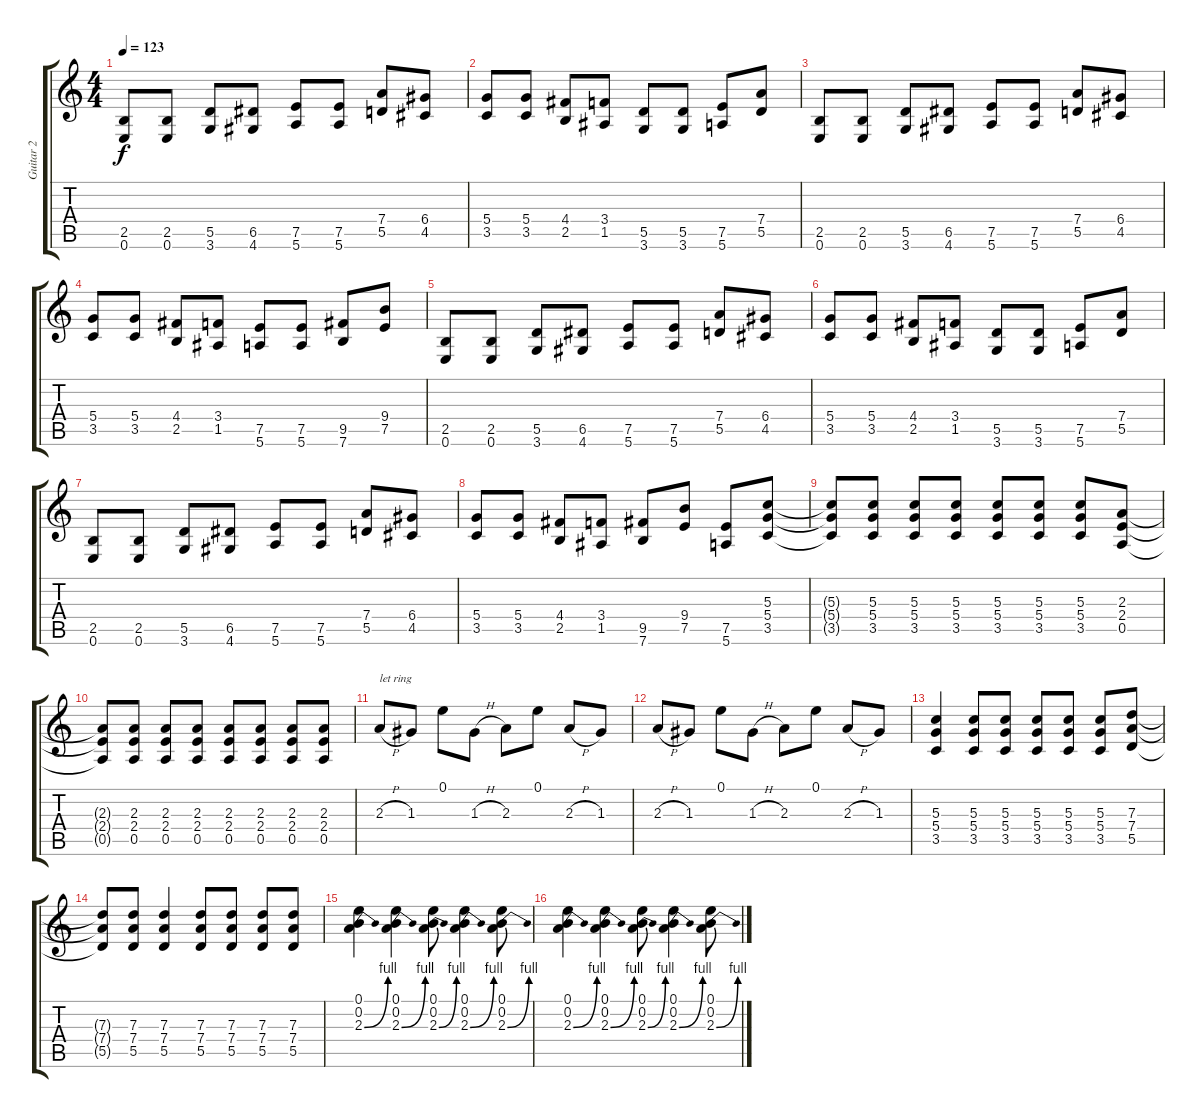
\track ("Guitar 2" "Guitar 2") {instrument overdrivenguitar}
\staff {score tabs}
\tuning (E4 B3 G3 D3 A2 E2) {hide}
\ts (4 4)
\tempo 123
\clef g2
\ks c
(2.5 0.6).8{dy f} (2.5 0.6).8 (5.5 3.6).8 (6.5 4.6).8 (7.5 5.6).8 (7.5 5.6).8 (7.4 5.5).8 (6.4 4.5).8 |
(5.4 3.5).8 (5.4 3.5).8 (4.4 2.5).8 (3.4 1.5).8 (5.5 3.6).8 (5.5 3.6).8 (7.5 5.6).8 (7.4 5.5).8 |
(2.5 0.6).8 (2.5 0.6).8 (5.5 3.6).8 (6.5 4.6).8 (7.5 5.6).8 (7.5 5.6).8 (7.4 5.5).8 (6.4 4.5).8 |
(5.4 3.5).8 (5.4 3.5).8 (4.4 2.5).8 (3.4 1.5).8 (7.5 5.6).8 (7.5 5.6).8 (9.5 7.6).8 (9.4 7.5).8 |
(2.5 0.6).8 (2.5 0.6).8 (5.5 3.6).8 (6.5 4.6).8 (7.5 5.6).8 (7.5 5.6).8 (7.4 5.5).8 (6.4 4.5).8 |
(5.4 3.5).8 (5.4 3.5).8 (4.4 2.5).8 (3.4 1.5).8 (5.5 3.6).8 (5.5 3.6).8 (7.5 5.6).8 (7.4 5.5).8 |
(2.5 0.6).8 (2.5 0.6).8 (5.5 3.6).8 (6.5 4.6).8 (7.5 5.6).8 (7.5 5.6).8 (7.4 5.5).8 (6.4 4.5).8 |
(5.4 3.5).8 (5.4 3.5).8 (4.4 2.5).8 (3.4 1.5).8 (9.5 7.6).8 (9.4 7.5).8 (7.5 5.6).8 (5.3 5.4 3.5).8 |
(5.3{t} 5.4{t} 3.5{t}).8 (5.3 5.4 3.5).8 (5.3 5.4 3.5).8 (5.3 5.4 3.5).8 (5.3 5.4 3.5).8 (5.3 5.4 3.5).8 (5.3 5.4 3.5).8 (2.3 2.4 0.5).8 |
(2.3{t} 2.4{t} 0.5{t}).8 (2.3 2.4 0.5).8 (2.3 2.4 0.5).8 (2.3 2.4 0.5).8 (2.3 2.4 0.5).8 (2.3 2.4 0.5).8 (2.3 2.4 0.5).8 (2.3 2.4 0.5).8 |
2.3{h}.8{txt "let ring" volume 16} 1.3.8 0.1.8 1.3{h}.8 2.3.8 0.1.8 2.3{h}.8 1.3.8 |
2.3{h}.8 1.3.8 0.1.8 1.3{h}.8 2.3.8 0.1.8 2.3{h}.8 1.3.8 |
(5.3 5.4 3.5).4{volume 11} (5.3 5.4 3.5).8 (5.3 5.4 3.5).8 (5.3 5.4 3.5).8 (5.3 5.4 3.5).8 (5.3 5.4 3.5).8 (7.3 7.4 5.5).8 |
(7.3{t} 7.4{t} 5.5{t}).8 (7.3 7.4 5.5).8 (7.3 7.4 5.5).4 (7.3 7.4 5.5).8 (7.3 7.4 5.5).8 (7.3 7.4 5.5).8 (7.3 7.4 5.5).8 |
(0.1 0.2 2.3{be (bend 0 0 60 4)}).4{volume 16} (0.1 0.2 2.3{be (bend 0 0 60 4)}).4 (0.1 0.2 2.3{be (bend 0 0 60 4)}).8 (0.1 0.2 2.3{be (bend 0 0 60 4)}).4 (0.1 0.2 2.3{be (bend 0 0 60 4)}).8 |
(0.1 0.2 2.3{be (bend 0 0 60 4)}).4 (0.1 0.2 2.3{be (bend 0 0 60 4)}).4 (0.1 0.2 2.3{be (bend 0 0 60 4)}).8 (0.1 0.2 2.3{be (bend 0 0 60 4)}).4 (0.1 0.2 2.3{be (bend 0 0 60 4)}).8
